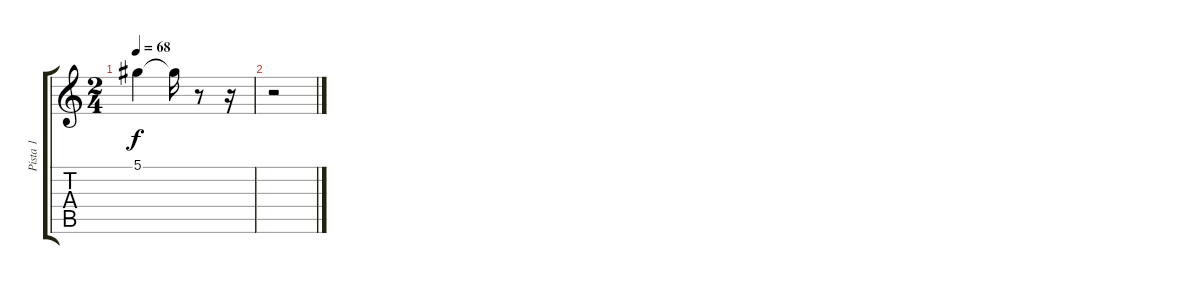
\track ("Pista 1" "Pista 1") {instrument acousticguitarnylon}
\staff {score tabs}
\tuning (Eb4 Bb3 Gb3 Db3 Ab2 Eb2) {hide}
\ts (2 4)
\tempo 68
\clef g2
\ks c
5.1{t}.4{dy f} 5.1{t}.16 r.8 r.16 |
r.2
